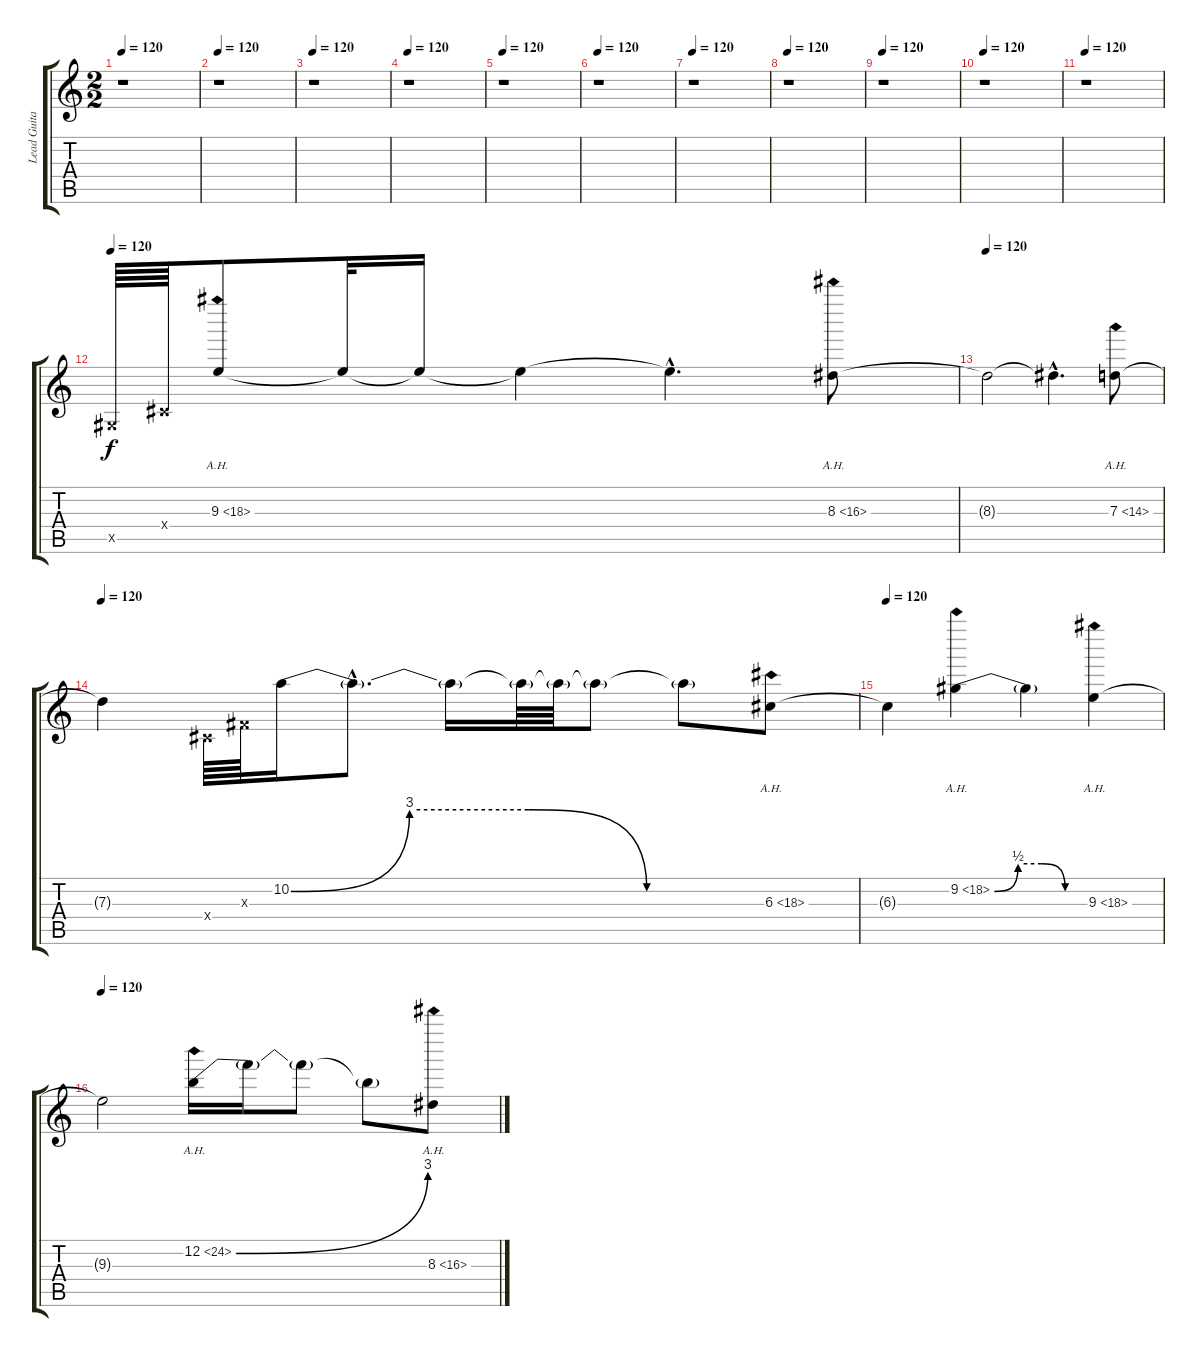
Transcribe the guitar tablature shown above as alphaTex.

\track ("Lead Guitar" "Lead Guita") {instrument distortionguitar}
\staff {score tabs}
\tuning (E4 B3 G3 D3 A2 E2) {hide}
\ts (2 2)
\tempo 120
\clef g2
\ks c
r.1{dy f} |
\tempo 120
r.1 |
\tempo 120
r.1 |
\tempo 120
r.1 |
\tempo 120
r.1 |
\tempo 120
r.1 |
\tempo 120
r.1 |
\tempo 120
r.1 |
\tempo 120
r.1 |
\tempo 120
r.1 |
\tempo 120
r.1 |
\tempo 120
-1.5{x}.64{balance 8 instrument distortionguitar} -1.4{x}.64 9.3{ah 9}.8 9.3{t}.32 9.3{t}.16 9.3{t}.4 9.3{hac t}.4{d} 8.3{ah 8}.8 |
\tempo 120
8.3{t}.2 8.3{hac t}.4{d} 7.3{ah 7}.8 |
\tempo 120
7.3{t}.4 -1.4{x}.64 -1.3{x}.64 10.2{be (custom 0 0 15 12 30 12 45 0 60 0)}.16 10.2{hac t}.8{d} 10.2{t}.16 10.2{t}.64 10.2{t}.64 10.2{t}.8 10.2{t}.8 6.3{ah 12}.8 |
\tempo 120
6.3{t}.4 9.2{be (custom 0 0 15 2 30 2 45 0 60 0) ah 9}.4 9.2{t}.4 9.3{ah 9}.4 |
\tempo 120
9.3{t}.2 12.2{be (bend 0 0 60 12) ah 12}.16 12.2{t}.16 12.2{t}.8 12.2{t}.8 8.3{ah 8}.8
